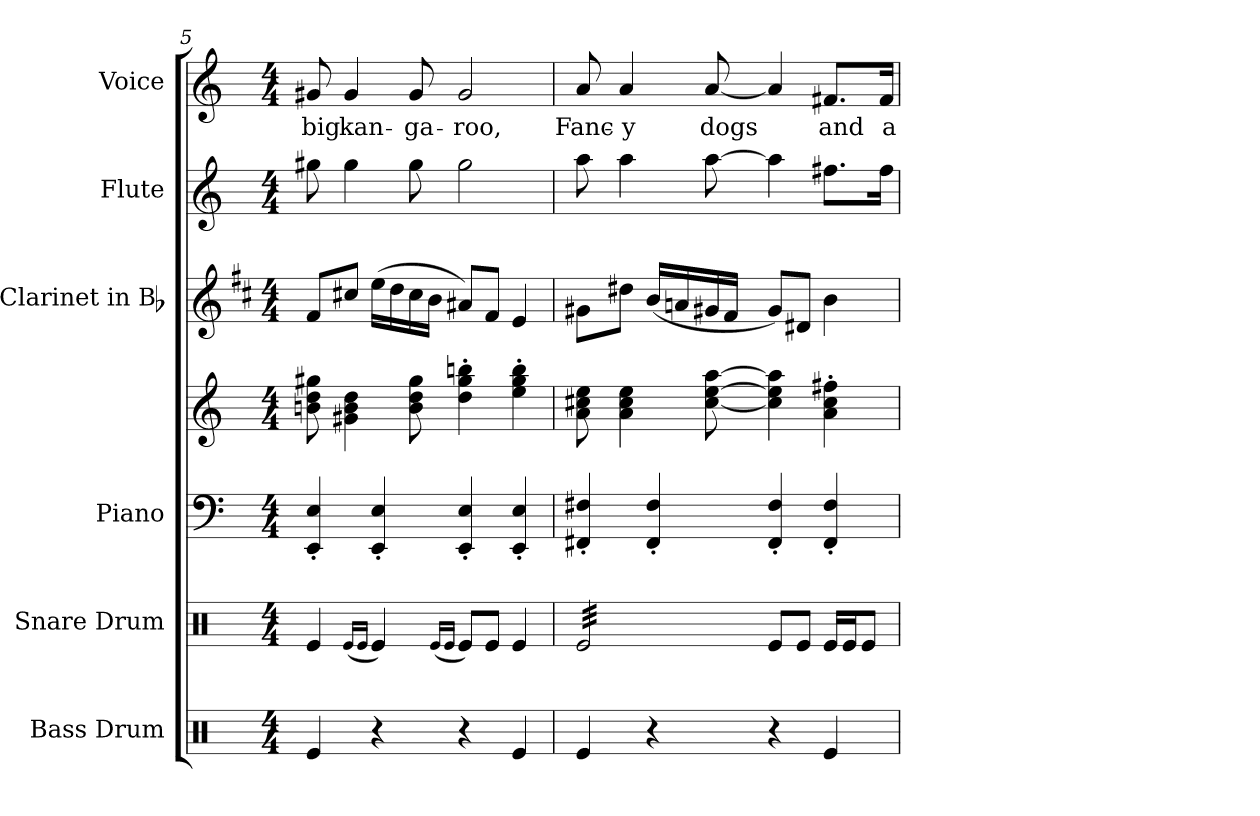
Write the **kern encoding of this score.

**kern	**kern	**kern	**kern	**kern	**kern	**kern	**text
*part6	*part5	*part4	*part4	*part3	*part2	*part1	*part1
*staff7	*staff6	*staff5	*staff4	*staff3	*staff2	*staff1	*staff1
*I"Bass Drum	*I"Snare Drum	*I"Piano	*	*I"Clarinet in Bb	*I"Flute	*I"Voice	*
*I'B. D.	*I'S. D.	*I'Pno.	*	*I'Cl.	*I'Fl.	*I'Voice	*
*clefX	*clefX	*clefF4	*clefG2	*clefG2	*clefG2	*clefG2	*
*	*	*	*	*ITrd1c2	*	*	*
*k[]	*k[]	*k[]	*k[]	*k[]	*k[]	*k[]	*
*C:	*C:	*C:	*C:	*C:	*C:	*C:	*
*M4/4	*M4/4	*M4/4	*M4/4	*M4/4	*M4/4	*M4/4	*
=5	=5	=5	=5	=5	=5	=5	=5
!	!	!	!	!	!	!	!LO:LY:b:color=#000000
4Rei/	4Rei/	4EEi/' 4Ei'	8bni\ 8ddi 8gg#Xi	8ei/L	8gg#Xi\	8g#Xi/	big
!	!	!	!	!	!	!	!LO:LY:b:color=#000000
.	.	.	4g#Xi\ 4bi 4ddi	8bni/J	4gg#i\	4g#i/	kan-
.	(16qRei/LL	.	.	.	.	.	.
.	16qRei/JJ	.	.	.	.	.	.
4r	4Rei/)	4EEi/' 4Ei'	.	(16ddi\LL	.	.	.
.	.	.	.	16cci\	.	.	.
!	!	!	!	!	!	!	!LO:LY:b:color=#000000
.	.	.	8bi\ 8ddi 8gg#i	16bi\	8gg#i\	8g#i/	-ga-
.	.	.	.	16ai\JJ	.	.	.
.	(16qRei/LL	.	.	.	.	.	.
.	16qRei/JJ	.	.	.	.	.	.
!	!	!	!	!	!	!	!LO:LY:b:color=#000000
4r	8Rei/L)	4EEi/' 4Ei'	4ddi\' 4gg#i' 4bbni'	8g#Xi/L)	2gg#i\	2g#i/	-roo,
.	8Rei/J	.	.	8ei/J	.	.	.
4Rei/	4Rei/	4EEi/' 4Ei'	4eei\' 4gg#i' 4bbi'	4di/	.	.	.
!!LO:LB:g=z
=6	=6	=6	=6	=6	=6	=6	=6
!	!	!	!	!	!	!	!LO:LY:b:color=#000000
*	*tremolo	*	*	*	*	*	*
4Rei/	32Rei/LLL	4FF#Xi/' 4F#Xi'	8ai\ 8cc#Xi 8eei	8f#Xi\L	8aai\	8ai/	Fanc-
.	32Rei/	.	.	.	.	.	.
.	32Rei/	.	.	.	.	.	.
.	32Rei/	.	.	.	.	.	.
!	!	!	!	!	!	!	!LO:LY:b:color=#000000
.	32Rei/	.	4ai\ 4cc#i 4eei	8cc#Xi\J	4aai\	4ai/	-y
.	32Rei/	.	.	.	.	.	.
.	32Rei/	.	.	.	.	.	.
.	32Rei/	.	.	.	.	.	.
4r	32Rei/	4FF#i/' 4F#i'	.	(16ai/LL	.	.	.
.	32Rei/	.	.	.	.	.	.
.	32Rei/	.	.	16gni/	.	.	.
.	32Rei/	.	.	.	.	.	.
!	!	!	!	!	!	!	!LO:LY:b:color=#000000
.	32Rei/	.	[8cc#i\ [8eei [8aai	16f#Xi/	[8aai\	[8ai/	dogs
.	32Rei/	.	.	.	.	.	.
.	32Rei/	.	.	16ei/JJ	.	.	.
.	32Rei/JJJ	.	.	.	.	.	.
*	*Xtremolo	*	*	*	*	*	*
4r	8Rei/L	4FF#i/' 4F#i'	4cc#i\] 4eei] 4aai]	8f#i/L)	4aai\]	4ai/]	.
.	8Rei/J	.	.	8c#Xi/J	.	.	.
!	!	!	!	!	!	!	!LO:LY:b:color=#000000
4Rei/	16Rei/LL	4FF#i/' 4F#i'	4ai\' 4cc#i' 4ff#Xi'	4ai\	8.ff#Xi\L	8.f#Xi/L	and
.	16Rei/J	.	.	.	.	.	.
.	8Rei/J	.	.	.	.	.	.
!	!	!	!	!	!	!	!LO:LY:b:color=#000000
.	.	.	.	.	16ff#i\Jk	16f#i/Jk	a
=	=	=	=	=	=	=	=
*-	*-	*-	*-	*-	*-	*-	*-
